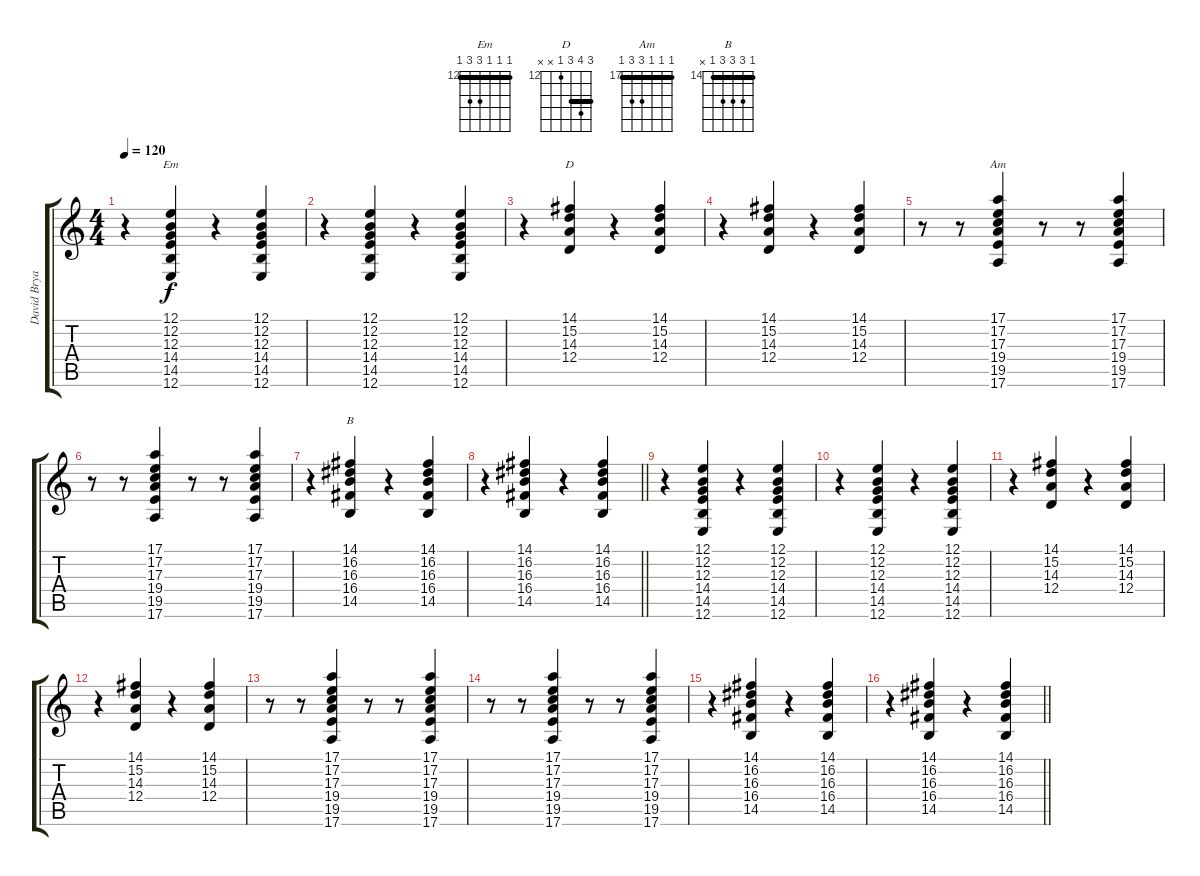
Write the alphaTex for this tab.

\track ("David Bryan (Synths)" "David Brya") {instrument lead2sawtooth}
\staff {score tabs}
\tuning (E4 B3 G3 D3 A2 E2) {hide}
\chord ("Em" 12 12 12 14 14 12) {firstfret 12 barre 12}
\chord ("D" 14 15 14 12 x x) {firstfret 12 barre 14}
\chord ("Am" 17 17 17 19 19 17) {firstfret 17 barre 17}
\chord ("B" 14 16 16 16 14 x) {firstfret 14 barre 14}
\ts (4 4)
\tempo 120
\clef g2
\ks c
r.4{dy f} (12.1 12.2 12.3 14.4 14.5 12.6).4{ch "Em"} r.4 (12.1 12.2 12.3 14.4 14.5 12.6).4 |
r.4 (12.1 12.2 12.3 14.4 14.5 12.6).4 r.4 (12.1 12.2 12.3 14.4 14.5 12.6).4 |
r.4 (14.1 15.2 14.3 12.4).4{ch "D"} r.4 (14.1 15.2 14.3 12.4).4 |
r.4 (14.1 15.2 14.3 12.4).4 r.4 (14.1 15.2 14.3 12.4).4 |
r.8 r.8 (17.1 17.2 17.3 19.4 19.5 17.6).4{ch "Am"} r.8 r.8 (17.1 17.2 17.3 19.4 19.5 17.6).4 |
r.8 r.8 (17.1 17.2 17.3 19.4 19.5 17.6).4 r.8 r.8 (17.1 17.2 17.3 19.4 19.5 17.6).4 |
r.4 (14.1 16.2 16.3 16.4 14.5).4{ch "B"} r.4 (14.1 16.2 16.3 16.4 14.5).4 |
\barLineRight lightlight
r.4 (14.1 16.2 16.3 16.4 14.5).4 r.4 (14.1 16.2 16.3 16.4 14.5).4 |
r.4 (12.1 12.2 12.3 14.4 14.5 12.6).4 r.4 (12.1 12.2 12.3 14.4 14.5 12.6).4 |
r.4 (12.1 12.2 12.3 14.4 14.5 12.6).4 r.4 (12.1 12.2 12.3 14.4 14.5 12.6).4 |
r.4 (14.1 15.2 14.3 12.4).4 r.4 (14.1 15.2 14.3 12.4).4 |
r.4 (14.1 15.2 14.3 12.4).4 r.4 (14.1 15.2 14.3 12.4).4 |
r.8 r.8 (17.1 17.2 17.3 19.4 19.5 17.6).4 r.8 r.8 (17.1 17.2 17.3 19.4 19.5 17.6).4 |
r.8 r.8 (17.1 17.2 17.3 19.4 19.5 17.6).4 r.8 r.8 (17.1 17.2 17.3 19.4 19.5 17.6).4 |
r.4 (14.1 16.2 16.3 16.4 14.5).4 r.4 (14.1 16.2 16.3 16.4 14.5).4 |
\barLineRight lightlight
r.4 (14.1 16.2 16.3 16.4 14.5).4 r.4 (14.1 16.2 16.3 16.4 14.5).4
